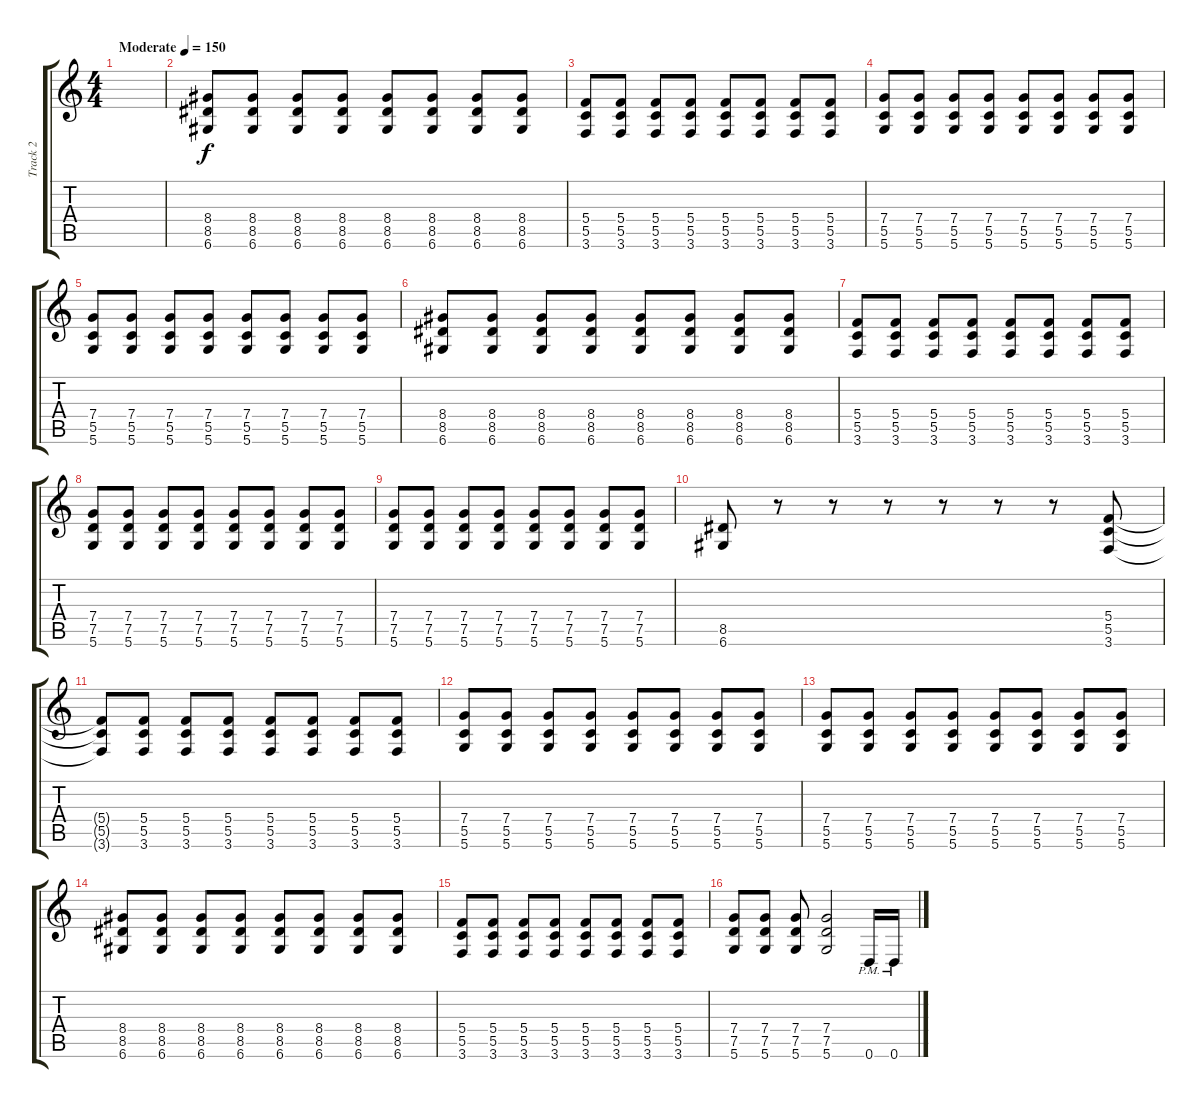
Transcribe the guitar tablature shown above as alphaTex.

\track ("Track 2" "Track 2") {instrument distortionguitar}
\staff {score tabs}
\tuning (D4 A3 F3 C3 G2 D2) {hide}
\ts (4 4)
\tempo (150 "Moderate")
\clef g2
\ks c
|
(8.4 8.5 6.6).8 (8.4 8.5 6.6).8 (8.4 8.5 6.6).8 (8.4 8.5 6.6).8 (8.4 8.5 6.6).8 (8.4 8.5 6.6).8 (8.4 8.5 6.6).8 (8.4 8.5 6.6).8 |
(5.4 5.5 3.6).8 (5.4 5.5 3.6).8 (5.4 5.5 3.6).8 (5.4 5.5 3.6).8 (5.4 5.5 3.6).8 (5.4 5.5 3.6).8 (5.4 5.5 3.6).8 (5.4 5.5 3.6).8 |
(7.4 5.5 5.6).8 (7.4 5.5 5.6).8 (7.4 5.5 5.6).8 (7.4 5.5 5.6).8 (7.4 5.5 5.6).8 (7.4 5.5 5.6).8 (7.4 5.5 5.6).8 (7.4 5.5 5.6).8 |
(7.4 5.5 5.6).8 (7.4 5.5 5.6).8 (7.4 5.5 5.6).8 (7.4 5.5 5.6).8 (7.4 5.5 5.6).8 (7.4 5.5 5.6).8 (7.4 5.5 5.6).8 (7.4 5.5 5.6).8 |
(8.4 8.5 6.6).8 (8.4 8.5 6.6).8 (8.4 8.5 6.6).8 (8.4 8.5 6.6).8 (8.4 8.5 6.6).8 (8.4 8.5 6.6).8 (8.4 8.5 6.6).8 (8.4 8.5 6.6).8 |
(5.4 5.5 3.6).8 (5.4 5.5 3.6).8 (5.4 5.5 3.6).8 (5.4 5.5 3.6).8 (5.4 5.5 3.6).8 (5.4 5.5 3.6).8 (5.4 5.5 3.6).8 (5.4 5.5 3.6).8 |
(7.4 7.5 5.6).8 (7.4 7.5 5.6).8 (7.4 7.5 5.6).8 (7.4 7.5 5.6).8 (7.4 7.5 5.6).8 (7.4 7.5 5.6).8 (7.4 7.5 5.6).8 (7.4 7.5 5.6).8 |
(7.4 7.5 5.6).8 (7.4 7.5 5.6).8 (7.4 7.5 5.6).8 (7.4 7.5 5.6).8 (7.4 7.5 5.6).8 (7.4 7.5 5.6).8 (7.4 7.5 5.6).8 (7.4 7.5 5.6).8 |
(8.5 6.6).8 r.8 r.8 r.8 r.8 r.8 r.8 (5.4 5.5 3.6).8 |
(5.4{t} 5.5{t} 3.6{t}).8 (5.4 5.5 3.6).8 (5.4 5.5 3.6).8 (5.4 5.5 3.6).8 (5.4 5.5 3.6).8 (5.4 5.5 3.6).8 (5.4 5.5 3.6).8 (5.4 5.5 3.6).8 |
(7.4 5.5 5.6).8 (7.4 5.5 5.6).8 (7.4 5.5 5.6).8 (7.4 5.5 5.6).8 (7.4 5.5 5.6).8 (7.4 5.5 5.6).8 (7.4 5.5 5.6).8 (7.4 5.5 5.6).8 |
(7.4 5.5 5.6).8 (7.4 5.5 5.6).8 (7.4 5.5 5.6).8 (7.4 5.5 5.6).8 (7.4 5.5 5.6).8 (7.4 5.5 5.6).8 (7.4 5.5 5.6).8 (7.4 5.5 5.6).8 |
(8.4 8.5 6.6).8 (8.4 8.5 6.6).8 (8.4 8.5 6.6).8 (8.4 8.5 6.6).8 (8.4 8.5 6.6).8 (8.4 8.5 6.6).8 (8.4 8.5 6.6).8 (8.4 8.5 6.6).8 |
(5.4 5.5 3.6).8 (5.4 5.5 3.6).8 (5.4 5.5 3.6).8 (5.4 5.5 3.6).8 (5.4 5.5 3.6).8 (5.4 5.5 3.6).8 (5.4 5.5 3.6).8 (5.4 5.5 3.6).8 |
(7.4 7.5 5.6).8 (7.4 7.5 5.6).8 (7.4 7.5 5.6).8 (7.4 7.5 5.6).2 0.6{pm}.16 0.6{pm}.16
